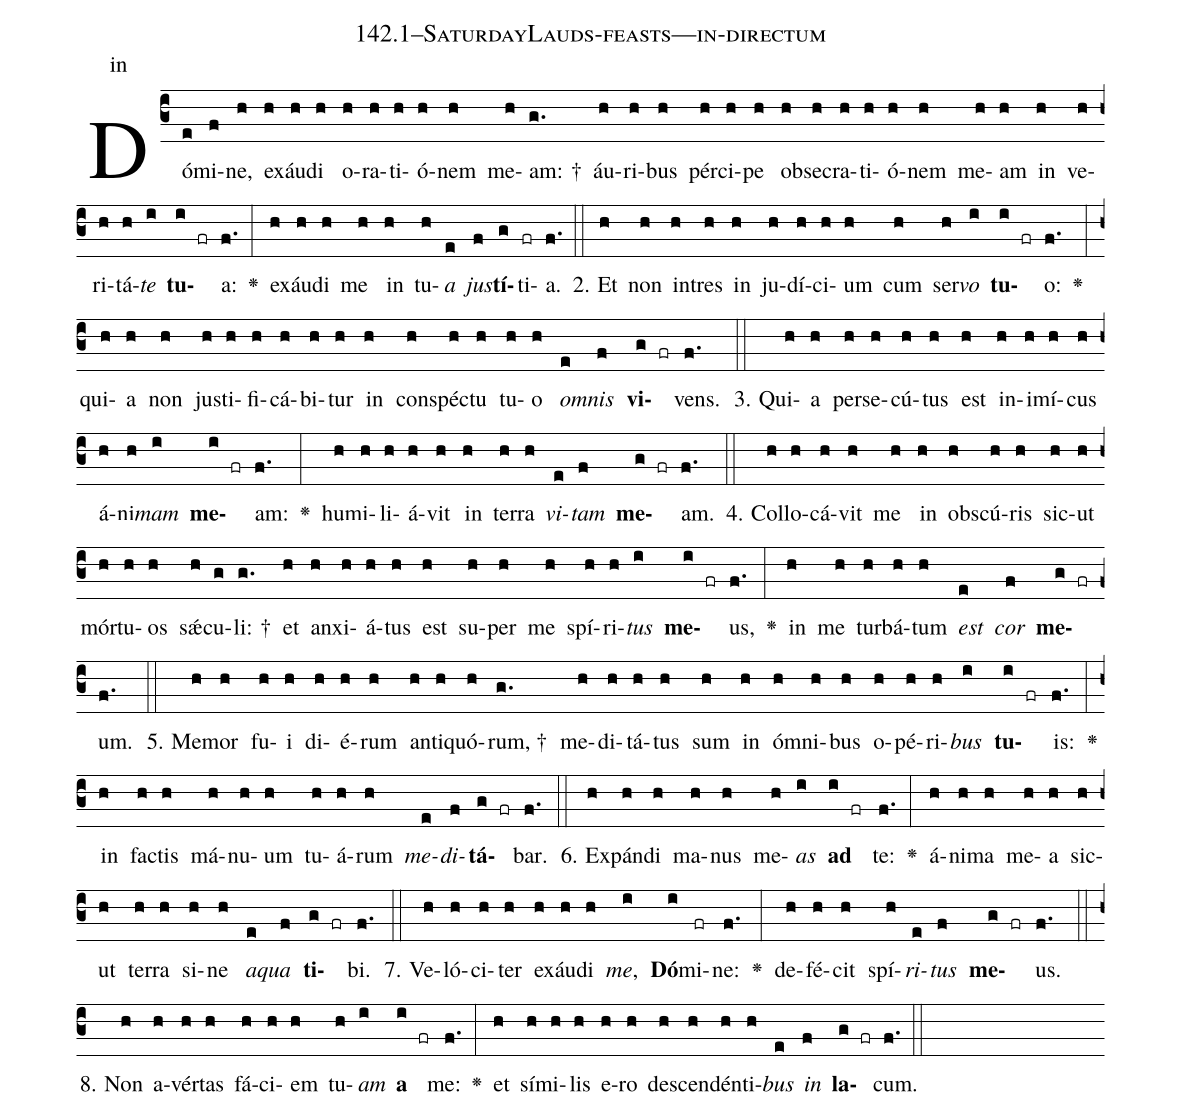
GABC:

name: 142.1--SaturdayLauds-feasts---in-directum;
annotation: in;
%%
(c3)Dó(e)mi(f)ne,(h) ex(h)áu(h)di(h) o(h)ra(h)ti(h)ó(h)nem(h) me(h)am: †(g.) áu(h)ri(h)bus(h) pér(h)ci(h)pe(h) ob(h)se(h)cra(h)ti(h)ó(h)nem(h) me(h)am(h) in(h) ve(h)ri(h)tá(h)<i>te</i>(i) <b>tu</b>(i fr)a:(f.) <v>\greheightstar</v>(:) ex(h)áu(h)di(h) me(h) in(h) tu(h)<i>a</i>(e) <i>jus</i>(f)<b>tí</b>(g)ti(fr)a.(f.) (::)
2. Et(h) non(h) in(h)tres(h) in(h) ju(h)dí(h)ci(h)um(h) cum(h) ser(h)<i>vo</i>(i) <b>tu</b>(i fr)o:(f.) <v>\greheightstar</v>(:) qui(h)a(h) non(h) jus(h)ti(h)fi(h)cá(h)bi(h)tur(h) in(h) con(h)spéc(h)tu(h) tu(h)o(h) <i>om</i>(e)<i>nis</i>(f) <b>vi</b>(g fr)vens.(f.) (::)
3. Qui(h)a(h) per(h)se(h)cú(h)tus(h) est(h) in(h)i(h)mí(h)cus(h) á(h)ni(h)<i>mam</i>(i) <b>me</b>(i fr)am:(f.) <v>\greheightstar</v>(:) hu(h)mi(h)li(h)á(h)vit(h) in(h) ter(h)ra(h) <i>vi</i>(e)<i>tam</i>(f) <b>me</b>(g fr)am.(f.) (::)
4. Col(h)lo(h)cá(h)vit(h) me(h) in(h) obs(h)cú(h)ris(h) sic(h)ut(h) mór(h)tu(h)os(h) sǽ(h)cu(g)li: †(g.) et(h) an(h)xi(h)á(h)tus(h) est(h) su(h)per(h) me(h) spí(h)ri(h)<i>tus</i>(i) <b>me</b>(i fr)us,(f.) <v>\greheightstar</v>(:) in(h) me(h) tur(h)bá(h)tum(h) <i>est</i>(e) <i>cor</i>(f) <b>me</b>(g fr)um.(f.) (::)
5. Me(h)mor(h) fu(h)i(h) di(h)é(h)rum(h) an(h)ti(h)quó(h)rum, †(g.) me(h)di(h)tá(h)tus(h) sum(h) in(h) óm(h)ni(h)bus(h) o(h)pé(h)ri(h)<i>bus</i>(i) <b>tu</b>(i fr)is:(f.) <v>\greheightstar</v>(:) in(h) fac(h)tis(h) má(h)nu(h)um(h) tu(h)á(h)rum(h) <i>me</i>(e)<i>di</i>(f)<b>tá</b>(g fr)bar.(f.) (::)
6. Ex(h)pán(h)di(h) ma(h)nus(h) me(h)<i>as</i>(i) <b>ad</b>(i fr) te:(f.) <v>\greheightstar</v>(:) á(h)ni(h)ma(h) me(h)a(h) sic(h)ut(h) ter(h)ra(h) si(h)ne(h) <i>a</i>(e)<i>qua</i>(f) <b>ti</b>(g fr)bi.(f.) (::)
7. Ve(h)ló(h)ci(h)ter(h) ex(h)áu(h)di(h) <i>me</i>,(i) <b>Dó</b>(i)mi(fr)ne:(f.) <v>\greheightstar</v>(:) de(h)fé(h)cit(h) spí(h)<i>ri</i>(e)<i>tus</i>(f) <b>me</b>(g fr)us.(f.) (::)
8. Non(h) a(h)vér(h)tas(h) fá(h)ci(h)em(h) tu(h)<i>am</i>(i) <b>a</b>(i fr) me:(f.) <v>\greheightstar</v>(:) et(h) sí(h)mi(h)lis(h) e(h)ro(h) de(h)scen(h)dén(h)ti(h)<i>bus</i>(e) <i>in</i>(f) <b>la</b>(g fr)cum.(f.) (::)
